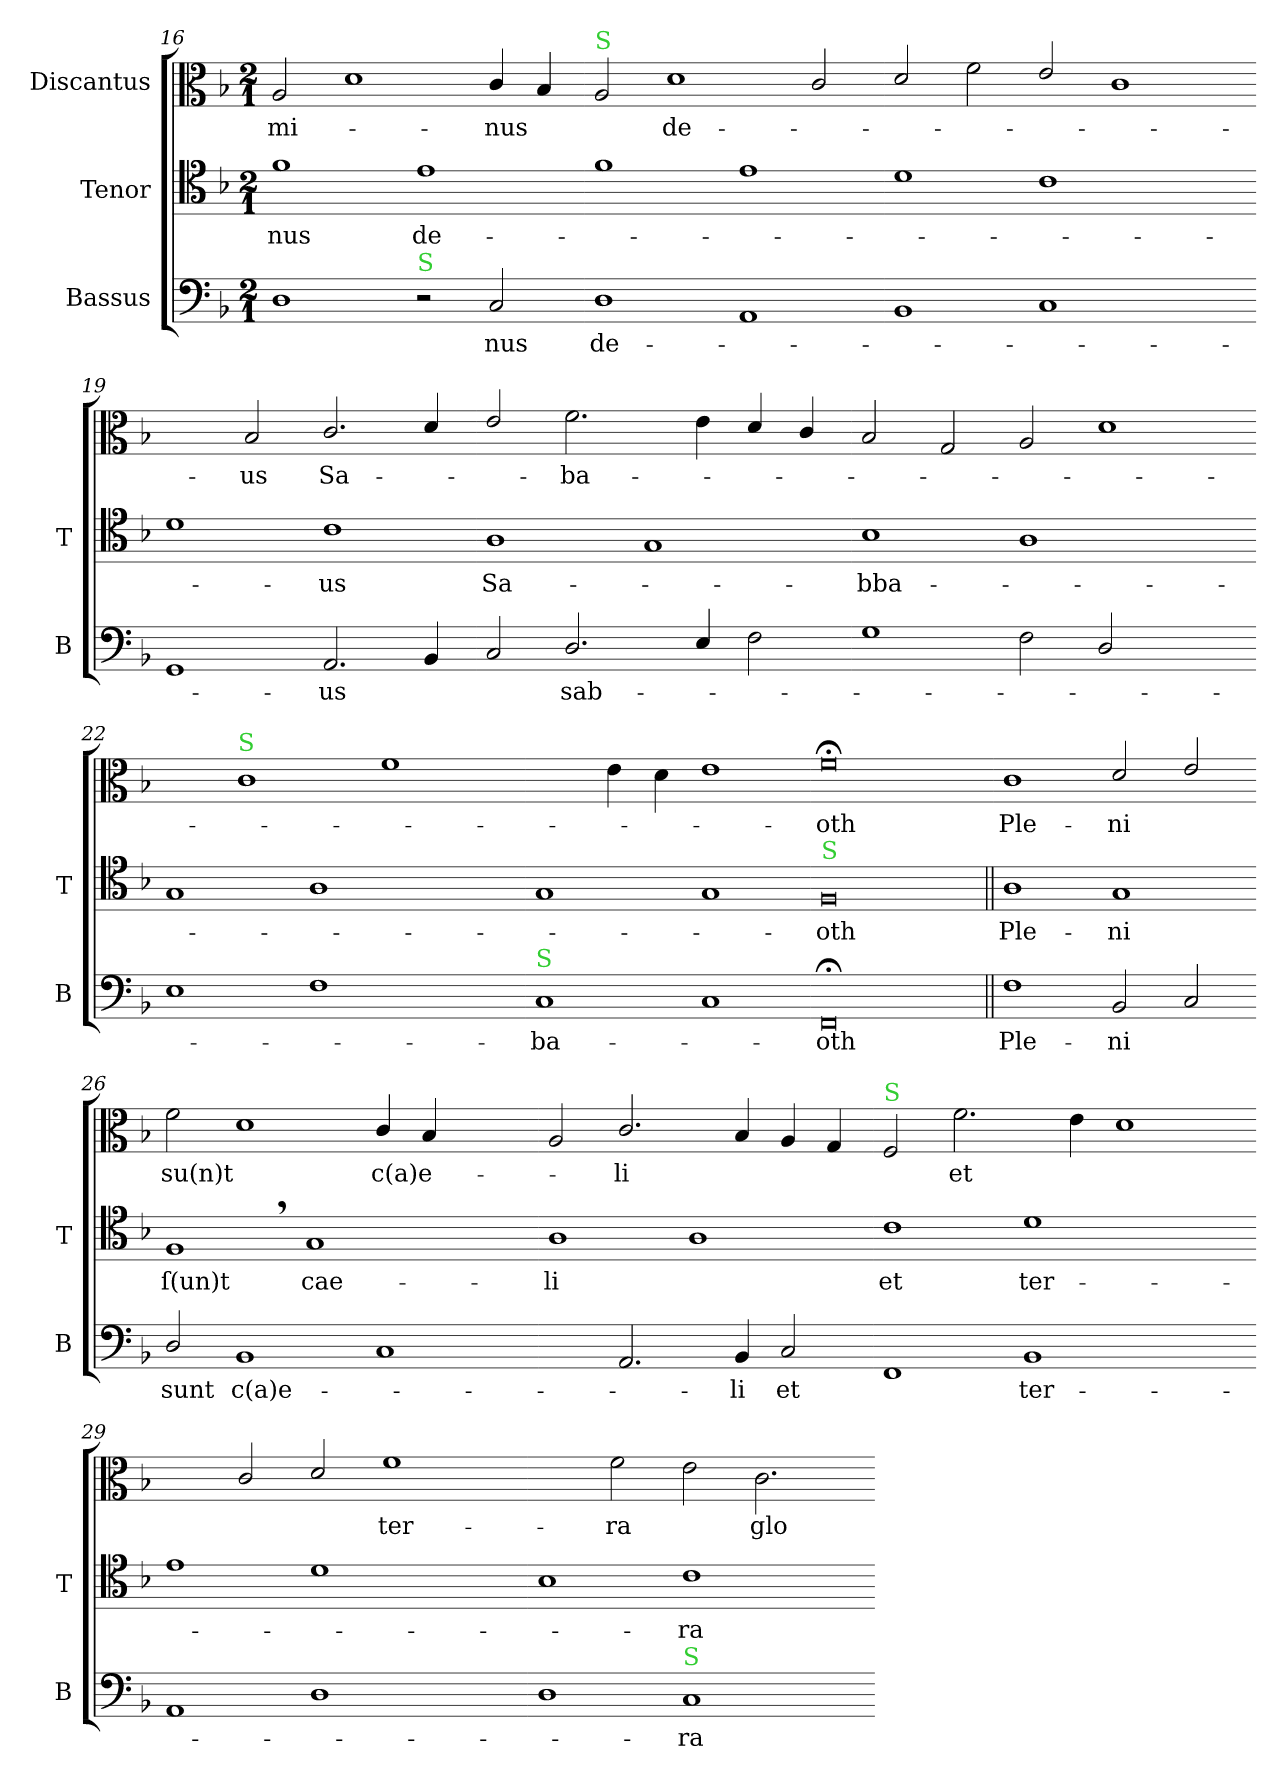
**kern	**text	**kern	**text	**kern	**text
*part3	*part3	*part2	*part2	*part1	*part1
*staff3	*staff3	*staff2	*staff2	*staff1	*staff1
*I"Bassus	*	*I"Tenor	*	*I"Discantus	*
*I'B	*	*I'T	*	*	*
*clefF4	*	*clefC4	*	*clefC3	*
*k[b-]	*	*k[b-]	*	*k[b-]	*
*F:	*	*F:	*	*F:	*
*M2/1	*	*M2/1	*	*M2/1	*
=16	=16	=16	=16	=16	=16
1D\	.	1f\	-nus	2A/	-mi-
.	.	.	.	1d\	.
!LO:TX:a:color=limegreen:t=S	!	!	!	!	!
2r	.	1e\	de-	.	.
2C/	-nus	.	.	4c/	-nus
.	.	.	.	4B-/	.
=17-	=17-	=17-	=17-	=17-	=17-
!	!	!	!	!LO:TX:a:color=limegreen:t=S	!
1D\	de-	1f\	.	2A/	.
.	.	.	.	1d\	de-
1AA/	.	1e\	.	.	.
.	.	.	.	2c/	.
=18-	=18-	=18-	=18-	=18-	=18-
1BB-/	.	1d\	.	2d/	.
.	.	.	.	2f\	.
1C/	.	1c\	.	2e/	.
.	.	.	.	1c\	.
2ryy	.	2ryy	.	.	.
=19-	=19-	=19-	=19-	=19-	=19-
1GG/	.	1d\	.	2ryy	.
.	.	.	.	2B-/	us
2.AA/	-us	1c\	-us	2.c/	Sa-
4BB-/	.	.	.	4d/	.
=20-	=20-	=20-	=20-	=20-	=20-
2C/	.	1A\	Sa-	2e/	.
2.D/	sab-	.	.	2.f\	-ba-
.	.	1G/	.	.	.
4E/	.	.	.	4e\	.
2F\	.	.	.	4d/	.
.	.	.	.	4c/	.
=21-	=21-	=21-	=21-	=21-	=21-
1G\	.	1B-\	bba-	2B-/	.
.	.	.	.	2G/	.
2F\	.	1A\	.	2A/	.
2D/	.	.	.	1d\	.
2ryy	.	2ryy	.	.	.
=22-	=22-	=22-	=22-	=22-	=22-
1E\	.	1G/	.	2ryy	.
!	!	!	!	!LO:TX:a:color=limegreen:t=S	!
.	.	.	.	1c\	.
1F\	.	1A\	.	.	.
.	.	.	.	1f\	.
2ryy	.	2ryy	.	.	.
=23-	=23-	=23-	=23-	=23-	=23-
!LO:TX:a:color=limegreen:t=S	!	!	!	!	!
1C/	-ba-	1G/	.	2ryy	.
.	.	.	.	4e\	.
.	.	.	.	4d\	.
1C/	.	1G/	.	1e\	.
=24-	=24-	=24-	=24-	=24-	=24-
!	!	!LO:TX:a:color=limegreen:t=S	!	!	!
0FF;</	-oth	0F/	-oth	0f;\	-oth
=25||	=25-	=25||	=25-	=25-	=25-
1F\	Ple-	1A\	Ple-	1c\	Ple-
2BB-/	-ni	1G/	-ni	2d/	-ni
2C/	.	.	.	2e/	.
=26-	=26-	=26-	=26-	=26-	=26-
2D/	sunt	1F,/	ſ(un)t	2f\	su(n)t
1BB-/	c(a)e-	.	.	1d\	.
.	.	1G/	cae-	.	.
1C/	.	.	.	4c/	c(a)e-
.	.	.	.	4B-/	.
.	.	2ryy	.	2ryy	.
=27-	=27-	=27-	=27-	=27-	=27-
2ryy	.	1A\	-li	2A/	.
2.AA/	.	.	.	2.c/	li
.	.	1A\	.	.	.
4BB-/	-li	.	.	4B-/	.
2C/	et	.	.	4A/	.
.	.	.	.	4G/	.
=28-	=28-	=28-	=28-	=28-	=28-
!	!	!	!	!LO:TX:a:color=limegreen:t=S	!
1FF/	.	1c\	et	2F/	.
.	.	.	.	2.f\	et
1BB-/	ter-	1d\	ter-	.	.
.	.	.	.	4e\	.
.	.	.	.	1d\	.
2ryy	.	2ryy	.	.	.
=29-	=29-	=29-	=29-	=29-	=29-
1AA/	.	1e\	.	2ryy	.
.	.	.	.	2c/	.
1D\	.	1d\	.	2d/	.
.	.	.	.	1f\	ter-
2ryy	.	2ryy	.	.	.
=30-	=30-	=30-	=30-	=30-	=30-
1D\	.	1B-\	.	2ryy	.
.	.	.	.	2f\	-ra
!LO:TX:a:color=limegreen:t=S	!	!	!	!	!
1C/	-ra	1c\	-ra	2e\	.
.	.	.	.	2.c\	glo-
4ryy	.	4ryy	.	.	.
=-	=-	=-	=-	=-	=-
*-	*-	*-	*-	*-	*-
